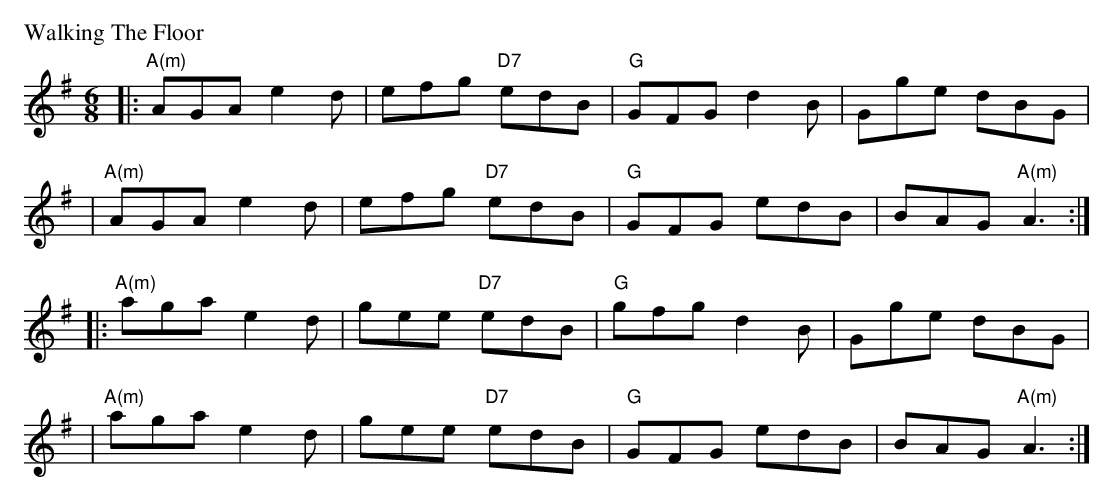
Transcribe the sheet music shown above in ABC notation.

X:1
M: 6/8
L: 1/8
P: Walking The Floor
K: Ador
|: "A(m)"AGA e2d | efg "D7"edB | "G"GFG d2B | Gge      dBG |
|  "A(m)"AGA e2d | efg "D7"edB | "G"GFG edB | BAG "A(m)"A3 :|
|: "A(m)"aga e2d | gee "D7"edB | "G"gfg d2B | Gge      dBG |
|  "A(m)"aga e2d | gee "D7"edB | "G"GFG edB | BAG "A(m)"A3 :|
